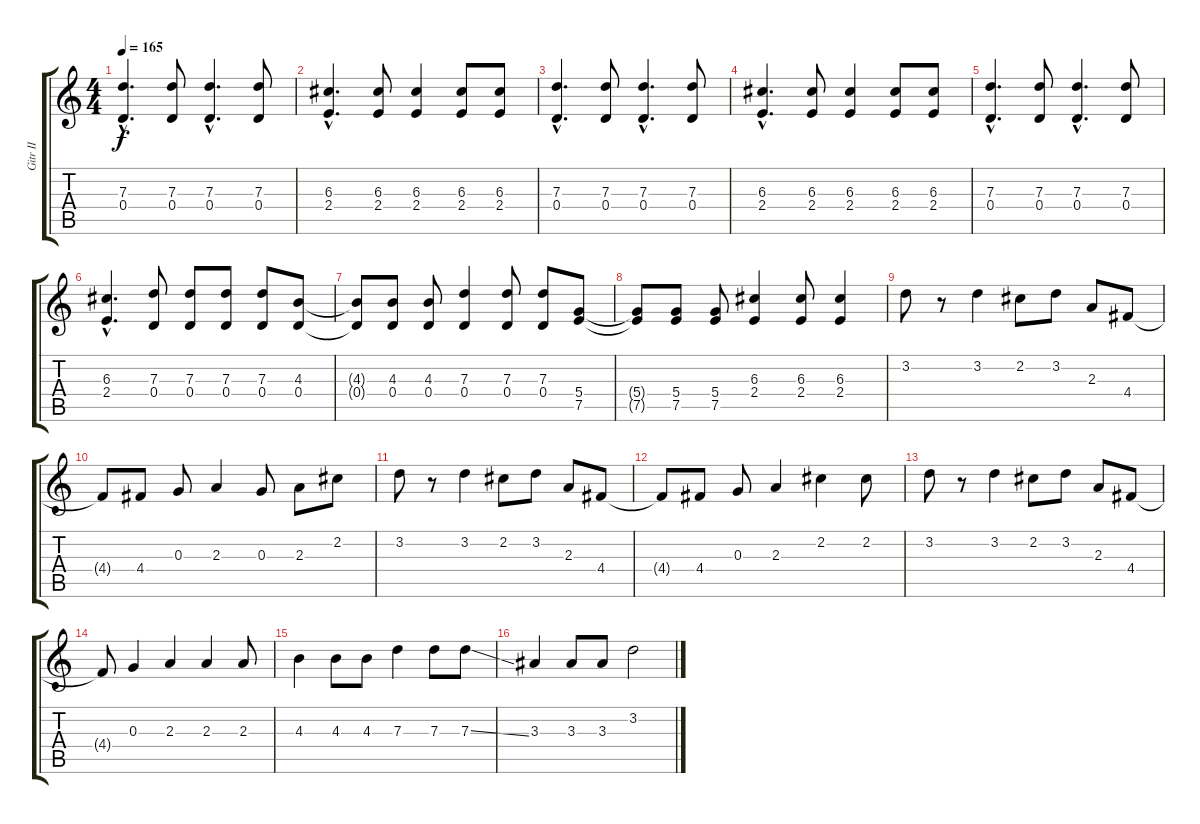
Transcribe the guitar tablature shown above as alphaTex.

\track ("Gitr II" "Gitr II") {instrument electricguitarjazz}
\staff {score tabs}
\tuning (E4 B3 G3 D3 A2 E2) {hide}
\ts (4 4)
\tempo 165
\clef g2
\ks c
(7.3{hac} 0.4{hac}).4{d dy f} (7.3 0.4).8 (7.3{hac} 0.4{hac}).4{d} (7.3 0.4).8 |
(6.3{hac} 2.4{hac}).4{d} (6.3 2.4).8 (6.3 2.4).4 (6.3 2.4).8 (6.3 2.4).8 |
(7.3{hac} 0.4{hac}).4{d} (7.3 0.4).8 (7.3{hac} 0.4{hac}).4{d} (7.3 0.4).8 |
(6.3{hac} 2.4{hac}).4{d} (6.3 2.4).8 (6.3 2.4).4 (6.3 2.4).8 (6.3 2.4).8 |
(7.3{hac} 0.4{hac}).4{d} (7.3 0.4).8 (7.3{hac} 0.4{hac}).4{d} (7.3 0.4).8 |
(6.3{hac} 2.4{hac}).4{d} (7.3 0.4).8 (7.3 0.4).8 (7.3 0.4).8 (7.3 0.4).8 (4.3 0.4).8 |
(4.3{t} 0.4{t}).8 (4.3 0.4).8 (4.3 0.4).8 (7.3 0.4).4 (7.3 0.4).8 (7.3 0.4).8 (5.4 7.5).8 |
(5.4{t} 7.5{t}).8 (5.4 7.5).8 (5.4 7.5).8 (6.3 2.4).4 (6.3 2.4).8 (6.3 2.4).4 |
3.2.8 r.8 3.2.4 2.2.8 3.2.8 2.3.8 4.4.8 |
4.4{t}.8 4.4.8 0.3.8 2.3.4 0.3.8 2.3.8 2.2.8 |
3.2.8 r.8 3.2.4 2.2.8 3.2.8 2.3.8 4.4.8 |
4.4{t}.8 4.4.8 0.3.8 2.3.4 2.2.4 2.2.8 |
3.2.8 r.8 3.2.4 2.2.8 3.2.8 2.3.8 4.4.8 |
4.4{t}.8 0.3.4 2.3.4 2.3.4 2.3.8 |
4.3.4 4.3.8 4.3.8 7.3.4 7.3.8 7.3{ss}.8 |
3.3.4 3.3.8 3.3.8 3.2.2
